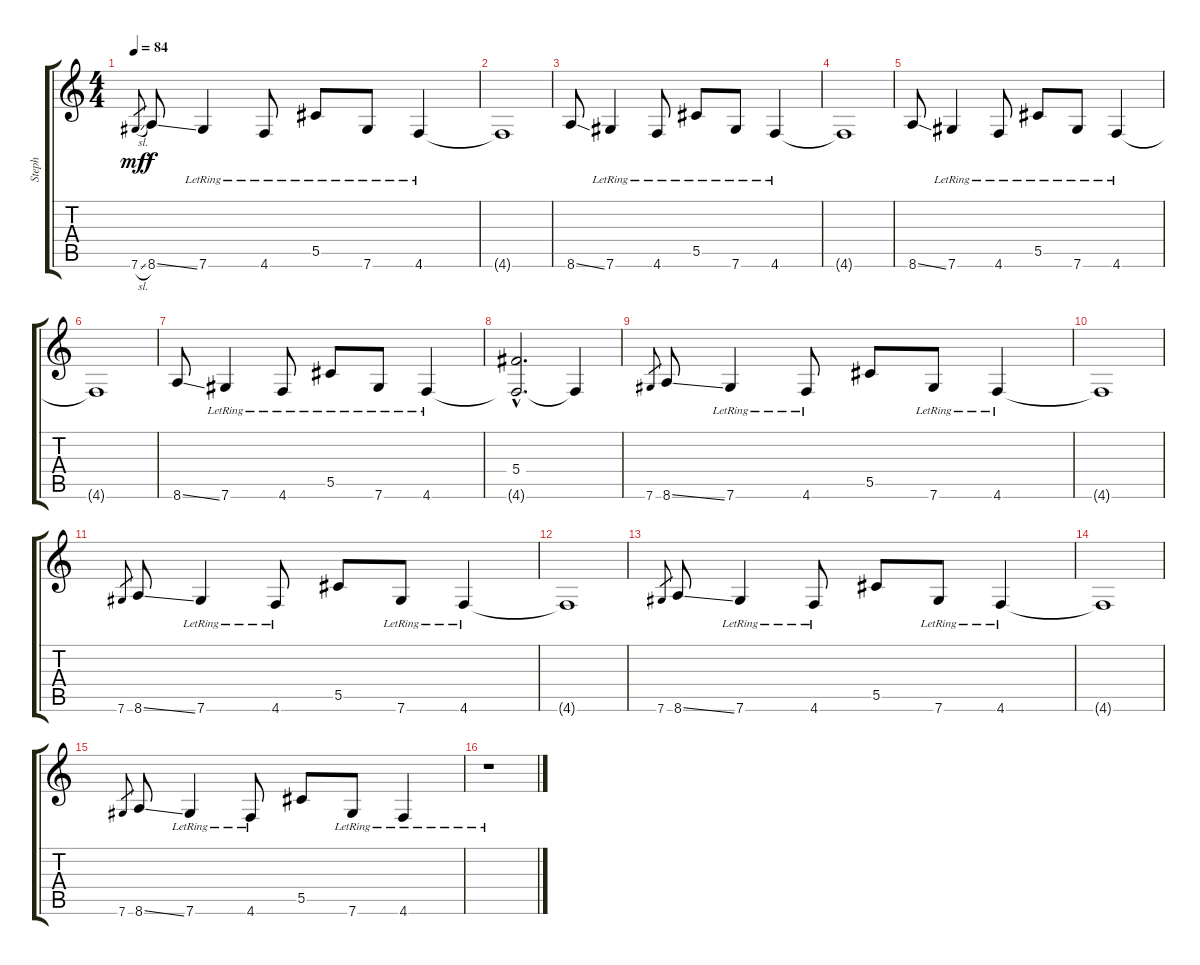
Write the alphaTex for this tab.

\track ("Steph" "Steph") {instrument distortionguitar}
\staff {score tabs}
\tuning (Eb4 Bb3 Gb3 Db3 Ab2 Db2) {hide}
\ts (4 4)
\tempo 84
\clef g2
\ks c
7.6{sl}.8{gr dy mf instrument distortionguitar} 8.6{ss}.8{dy f instrument electricguitarclean} 7.6{lr}.4 4.6{lr}.8 5.5{lr}.8 7.6{lr}.8 4.6{lr}.4 |
4.6{t}.1 |
8.6{ss}.8 7.6{lr}.4 4.6{lr}.8 5.5{lr}.8 7.6{lr}.8 4.6{lr}.4 |
4.6{t}.1 |
8.6{ss}.8 7.6{lr}.4 4.6{lr}.8 5.5{lr}.8 7.6{lr}.8 4.6{lr}.4 |
4.6{t}.1 |
8.6{ss}.8 7.6{lr}.4 4.6{lr}.8 5.5{lr}.8 7.6{lr}.8 4.6{lr}.4 |
(5.4{hac} 4.6{hac t}).2{d} 4.6{t}.4 |
7.6.8{gr} 8.6{ss}.8{instrument overdrivenguitar} 7.6{lr}.4 4.6{lr}.8 5.5.8 7.6{lr}.8 4.6{lr}.4 |
4.6{t}.1 |
7.6.8{gr} 8.6{ss}.8 7.6{lr}.4 4.6{lr}.8 5.5.8 7.6{lr}.8 4.6{lr}.4 |
4.6{t}.1 |
7.6.8{gr} 8.6{ss}.8 7.6{lr}.4 4.6{lr}.8 5.5.8 7.6{lr}.8 4.6{lr}.4 |
4.6{t}.1 |
7.6.8{gr} 8.6{ss}.8 7.6{lr}.4 4.6{lr}.8 5.5.8 7.6{lr}.8 4.6{lr}.4 |
r.1
